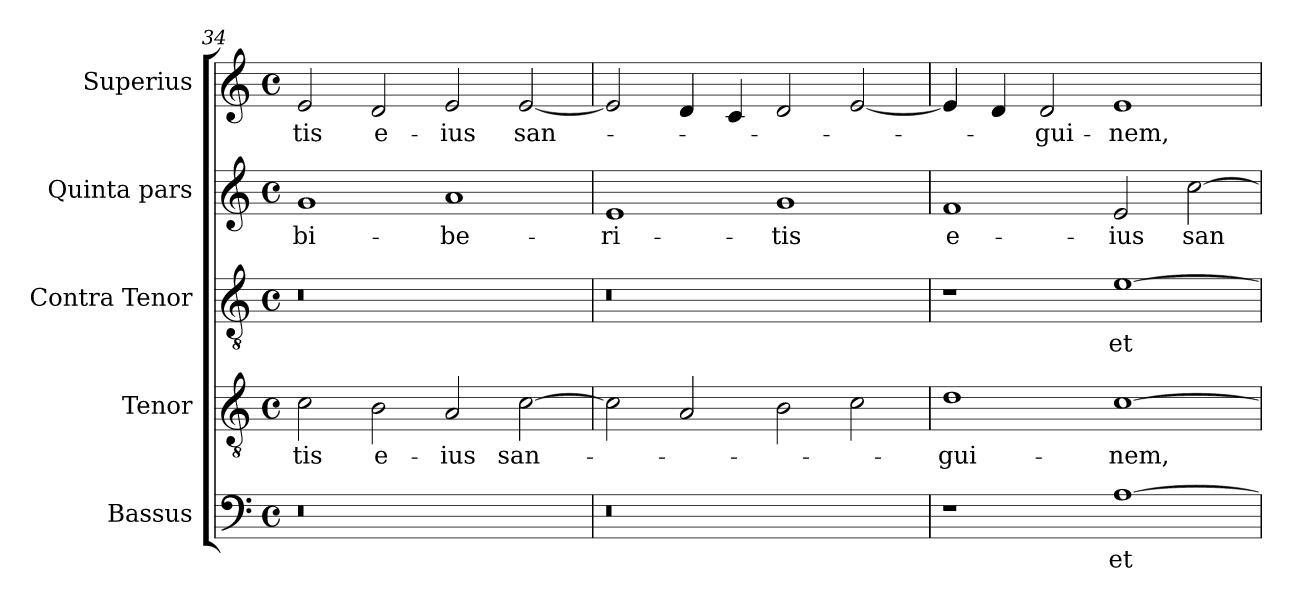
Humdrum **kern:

**kern	**text	**kern	**text	**kern	**text	**kern	**text	**kern	**text
*part5	*part5	*part4	*part4	*part3	*part3	*part2	*part2	*part1	*part1
*staff5	*staff5	*staff4	*staff4	*staff3	*staff3	*staff2	*staff2	*staff1	*staff1
*I"Bassus	*	*I"Tenor	*	*I"Contra Tenor	*	*I"Quinta pars	*	*I"Superius	*
*clefF4	*	*clefGv2	*	*clefGv2	*	*clefG2	*	*clefG2	*
*M4/4	*	*M4/4	*	*M4/4	*	*M4/4	*	*M4/4	*
*met(c)	*	*met(c)	*	*met(c)	*	*met(c)	*	*met(c)	*
=34	=34	=34	=34	=34	=34	=34	=34	=34	=34
!	!	!	!LO:LY:b:cj	!	!	!	!LO:LY:b:cj	!	!LO:LY:b:cj
0r	.	2c\	-tis	0r	.	1g	bi-	2e/	-tis
!	!	!	!LO:LY:b:cj	!	!	!	!	!	!LO:LY:b:cj
.	.	2B\	e-	.	.	.	.	2d/	e-
!	!	!	!LO:LY:b:cj	!	!	!	!LO:LY:b:cj	!	!LO:LY:b:cj
.	.	2A/	-ius	.	.	1a	-be-	2e/	-ius
!	!	!	!LO:LY:b	!	!	!	!	!	!LO:LY:b
.	.	[>2c\	san-	.	.	.	.	[<2e/	san-
=35	=35	=35	=35	=35	=35	=35	=35	=35	=35
!	!	!	!	!	!	!	!LO:LY:b:cj	!	!
0r	.	2c\]	.	0r	.	1e	-ri-	2e/]	.
.	.	2A/	.	.	.	.	.	4d/	.
.	.	.	.	.	.	.	.	4c/	.
!	!	!	!	!	!	!	!LO:LY:b:cj	!	!
.	.	2B\	.	.	.	1g	-tis	2d/	.
.	.	2c\	.	.	.	.	.	[>2e/	.
!!LO:LB:g=z
=36	=36	=36	=36	=36	=36	=36	=36	=36	=36
!	!	!	!LO:LY:b:cj	!	!	!	!LO:LY:b:rj	!	!
1r	.	1d	-gui-	1r	.	1f	e-	4e/]	.
.	.	.	.	.	.	.	.	4d/	.
!	!	!	!	!	!	!	!	!	!LO:LY:b:cj
.	.	.	.	.	.	.	.	2d/	-gui-
!	!LO:LY:b:cj	!	!LO:LY:b	!	!LO:LY:b:cj	!	!LO:LY:b:cj	!	!LO:LY:b:cj
[>1A	et	[>1c	-nem,	[>1e	et	2e/	-ius	1e	-nem,
!	!	!	!	!	!	!	!LO:LY:b	!	!
.	.	.	.	.	.	[>2cc\	san-	.	.
=	=	=	=	=	=	=	=	=	=
*-	*-	*-	*-	*-	*-	*-	*-	*-	*-
